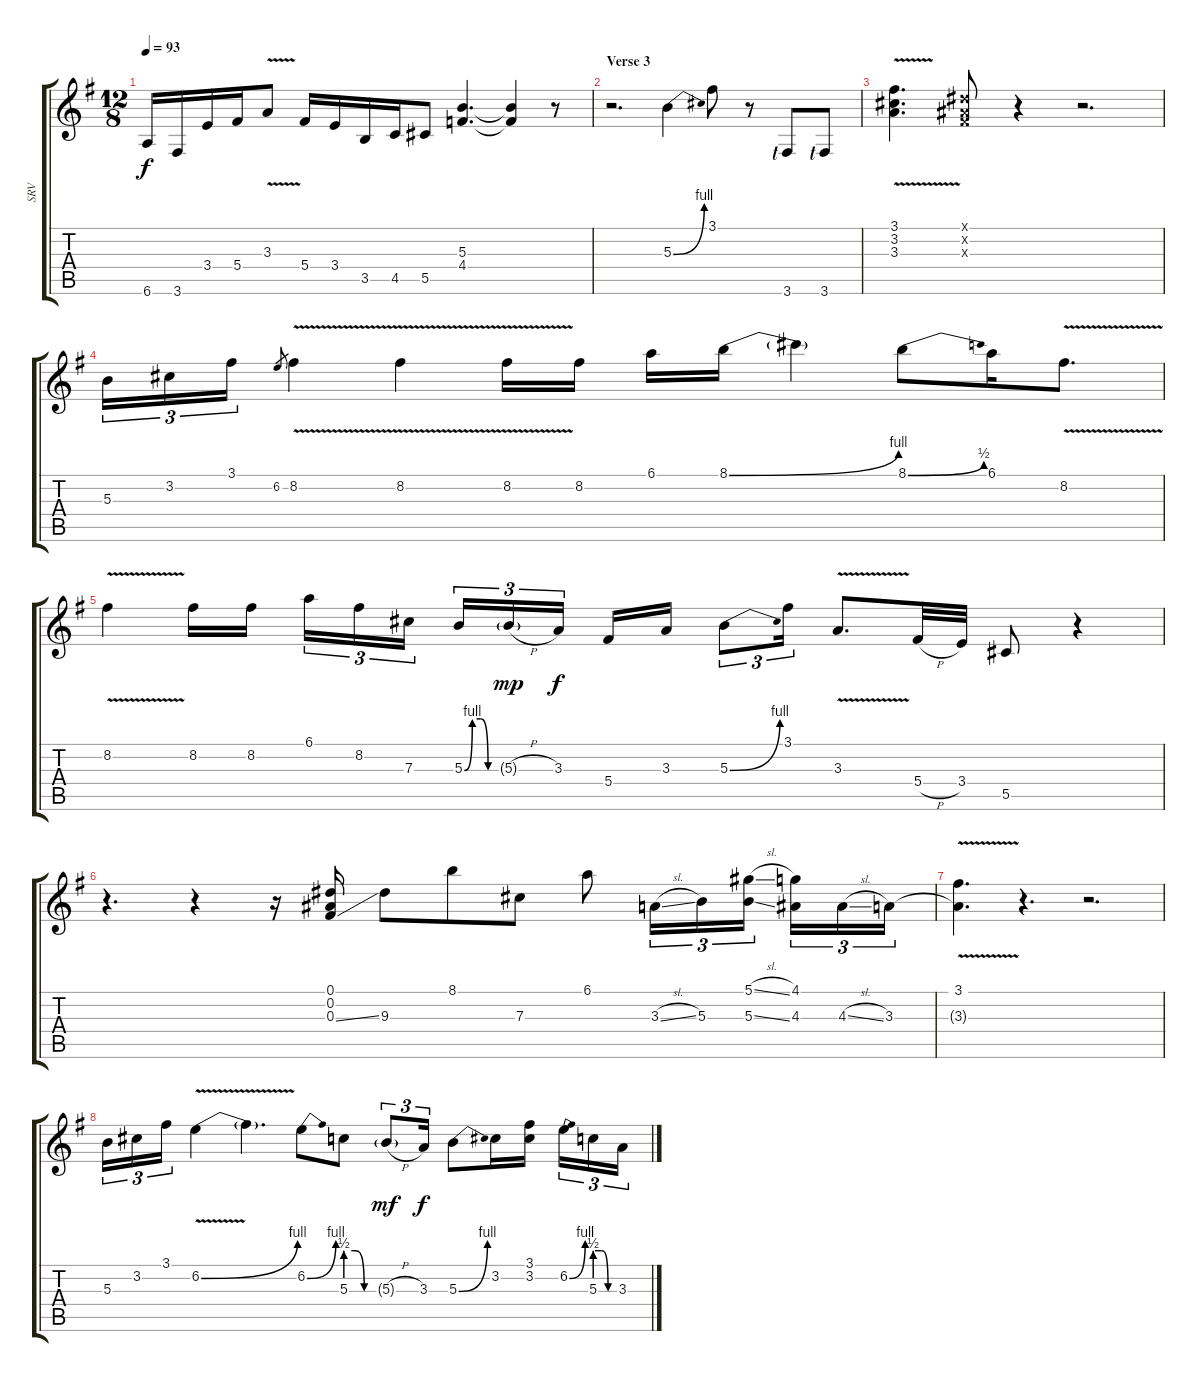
\track ("SRV" "SRV") {instrument overdrivenguitar}
\staff {score tabs}
\tuning (Eb4 Bb3 Gb3 Db3 Ab2 Eb2) {hide}
\ts (12 8)
\tempo 93
\clef g2
\ks g
6.6.16{dy f} 3.6.16 3.4.16 5.4.16 3.3{v}.8 5.4.16 3.4.16 3.5.16 4.5.16 5.5.8 (5.3 4.4).4{d} (5.3{t} 4.4{t}).4 r.8 |
\section ("" "Verse 3")
r.2{d} 5.3{be (bend 0 0 60 4)}.4 3.1.8 r.8 3.6{lf 1}.8 3.6{lf 1}.8 |
(3.1 3.2{v} 3.3).4{d} (0.1{x} 0.2{x} 0.3{x}).8 r.4 r.2{d} |
5.3.16{tu (3 2)} 3.2.16{tu (3 2)} 3.1.16{tu (3 2)} 6.2.8{gr} 8.2{v}.4 8.2{v}.4 8.2{v}.16 8.2.16 6.1.16 8.1{be (bend 0 0 60 4)}.16 8.1{t}.4 8.1{be (bend 0 0 60 2)}.8 6.1.16 8.2{v}.8{d} |
8.2{v}.4 8.2.16 8.2.16 6.1.16{tu (3 2)} 8.2.16{tu (3 2)} 7.3.16{tu (3 2) beam splitsecondary} 5.3{be (custom 0 0 15 4 30 4 45 0 60 0)}.16{tu (3 2)} 5.3{h g}.16{tu (3 2) dy mp} 3.3.16{tu (3 2) dy f beam splitsecondary} 5.4.16 3.3.16 5.3{be (bend 0 0 60 4)}.8{tu (3 2)} 3.1.16{tu (3 2)} 3.3{v}.8{d} 5.4{h}.32 3.4.32 5.5.8 r.4 |
r.4{d} r.4 r.16 (0.1 0.2 0.3{ss}).16 9.3.8 8.1.8 7.3.8 6.1.8 3.3{sl}.16{tu (3 2)} 5.3.16{tu (3 2)} (5.1{sl} 5.3{ss}).16{tu (3 2) beam splitsecondary} (4.1 4.3).16{tu (3 2)} 4.3{sl}.16{tu (3 2)} 3.3.16{tu (3 2)} |
(3.1{v} 3.3{t}).4{d} r.4{d} r.2{d} |
5.3.16{tu (3 2)} 3.2.16{tu (3 2)} 3.1.16{tu (3 2)} 6.2{be (bend 0 0 60 4) v}.4 6.2{t}.4{d} 6.2{be (bend 0 0 60 4)}.8 5.3{be (custom 0 2 20 2 40 0 60 0)}.8 5.3{h g}.8{tu (3 2) dy mf} 3.3.16{tu (3 2) dy f} 5.3{be (bend 0 0 60 4)}.8 3.2.16 (3.1 3.2).16{beam splitsecondary} 6.2{be (bend 0 0 60 4)}.16{tu (3 2)} 5.3{be (custom 0 2 20 2 40 0 60 0)}.16{tu (3 2)} 3.3.16{tu (3 2)}
